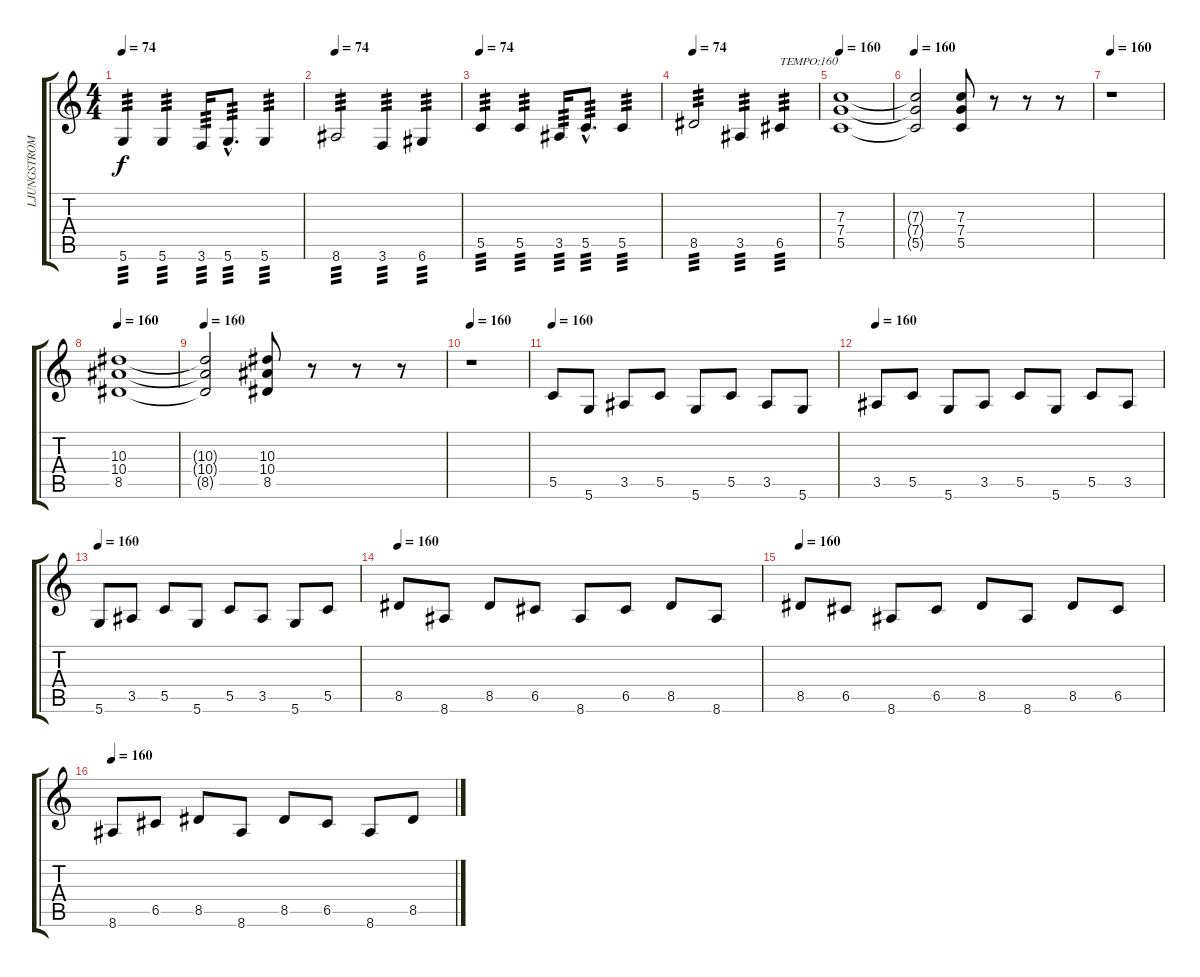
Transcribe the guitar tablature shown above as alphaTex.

\track ("LJUNGSTROM DISTORTION" "LJUNGSTROM") {instrument distortionguitar}
\staff {score tabs}
\tuning (D4 A3 F3 C3 G2 D2) {hide}
\ts (4 4)
\tempo 74
\clef g2
\ks c
5.6.4{tp 3 dy f} 5.6.4{tp 3} 3.6.16{tp 3} 5.6{hac}.8{d tp 3} 5.6.4{tp 3} |
\tempo 74
8.6.2{tp 3} 3.6.4{tp 3} 6.6.4{tp 3} |
\tempo 74
5.5.4{tp 3} 5.5.4{tp 3} 3.5.16{tp 3} 5.5{hac}.8{d tp 3} 5.5.4{tp 3} |
\tempo 74
8.5.2{tp 3} 3.5.4{tp 3} 6.5.4{txt "TEMPO:160" tp 3} |
\tempo 160
(7.3 7.4 5.5).1 |
\tempo 160
(7.3{t} 7.4{t} 5.5{t}).2 (7.3 7.4 5.5).8 r.8 r.8 r.8 |
\tempo 160
r.1 |
\tempo 160
(10.3 10.4 8.5).1 |
\tempo 160
(10.3{t} 10.4{t} 8.5{t}).2 (10.3 10.4 8.5).8 r.8 r.8 r.8 |
\tempo 160
r.1 |
\tempo 160
5.5.8 5.6.8 3.5.8 5.5.8 5.6.8 5.5.8 3.5.8 5.6.8 |
\tempo 160
3.5.8 5.5.8 5.6.8 3.5.8 5.5.8 5.6.8 5.5.8 3.5.8 |
\tempo 160
5.6.8 3.5.8 5.5.8 5.6.8 5.5.8 3.5.8 5.6.8 5.5.8 |
\tempo 160
8.5.8 8.6.8 8.5.8 6.5.8 8.6.8 6.5.8 8.5.8 8.6.8 |
\tempo 160
8.5.8 6.5.8 8.6.8 6.5.8 8.5.8 8.6.8 8.5.8 6.5.8 |
\tempo 160
8.6.8 6.5.8 8.5.8 8.6.8 8.5.8 6.5.8 8.6.8 8.5.8
